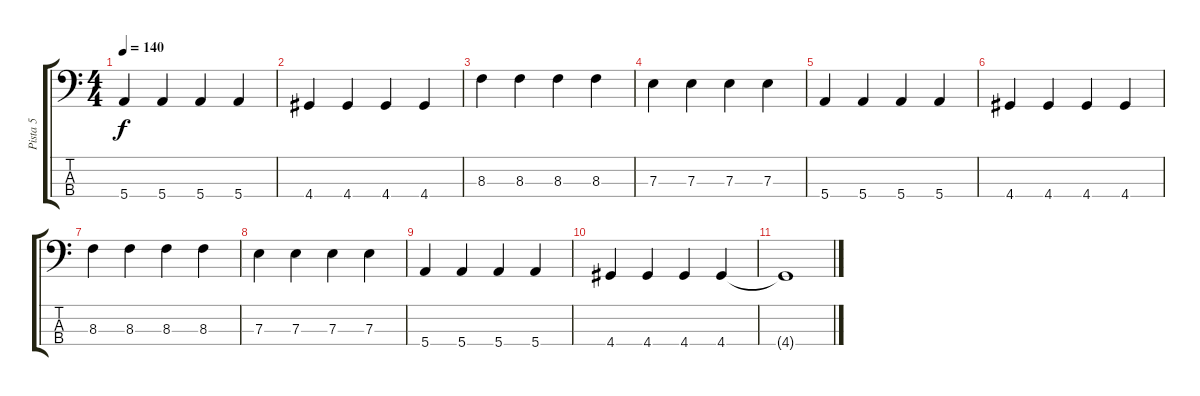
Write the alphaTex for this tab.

\track ("Pista 5" "Pista 5") {instrument electricbassfinger}
\staff {score tabs}
\tuning (G2 D2 A1 E1) {hide}
\ts (4 4)
\tempo 140
\clef f4
\ks c
5.4.4{dy f} 5.4.4 5.4.4 5.4.4 |
4.4.4 4.4.4 4.4.4 4.4.4 |
8.3.4 8.3.4 8.3.4 8.3.4 |
7.3.4 7.3.4 7.3.4 7.3.4 |
5.4.4 5.4.4 5.4.4 5.4.4 |
4.4.4 4.4.4 4.4.4 4.4.4 |
8.3.4 8.3.4 8.3.4 8.3.4 |
7.3.4 7.3.4 7.3.4 7.3.4 |
5.4.4 5.4.4 5.4.4 5.4.4 |
4.4.4 4.4.4 4.4.4 4.4.4 |
4.4{t}.1
